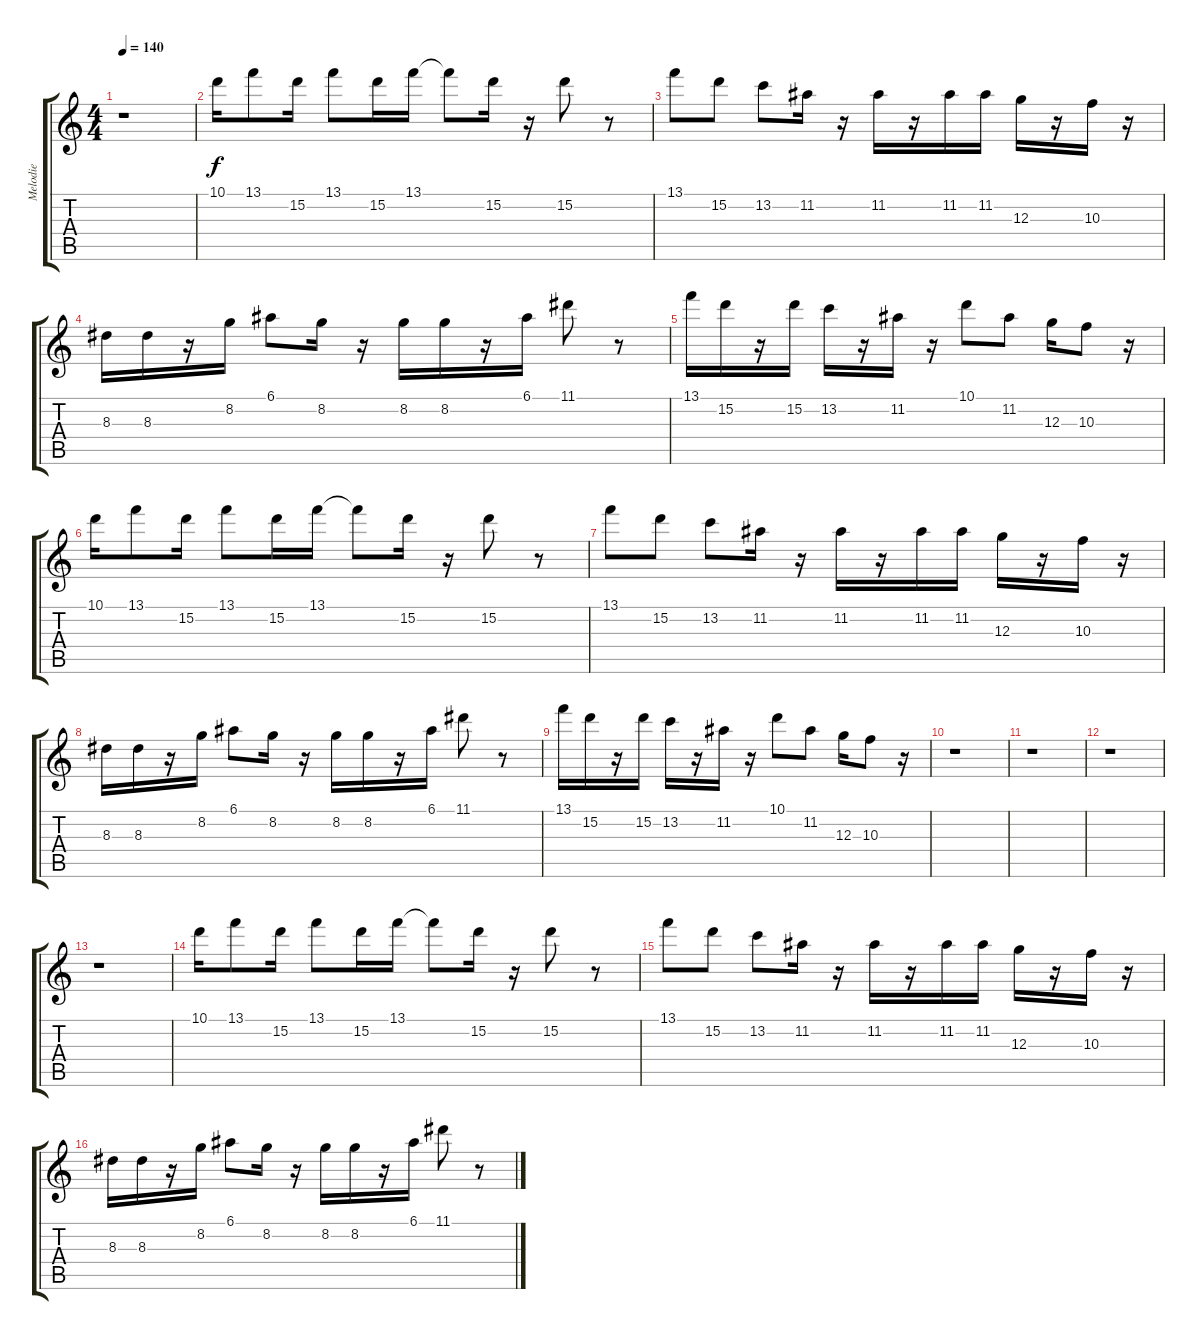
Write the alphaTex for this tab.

\track ("Melodie" "Melodie") {instrument distortionguitar}
\staff {score tabs}
\tuning (E4 B3 G3 D3 A2 E2) {hide}
\ts (4 4)
\tempo 140
\clef g2
\ks c
r.1{dy f instrument distortionguitar} |
10.1.16 13.1.8 15.2.16 13.1.8 15.2.16 13.1.16 13.1{t}.8 15.2.16 r.16 15.2.8 r.8 |
13.1.8 15.2.8 13.2.8 11.2.16 r.16 11.2.16 r.16 11.2.16 11.2.16 12.3.16 r.16 10.3.16 r.16 |
8.3.16 8.3.16 r.16 8.2.16 6.1.8 8.2.16 r.16 8.2.16 8.2.16 r.16 6.1.16 11.1.8 r.8 |
13.1.16 15.2.16 r.16 15.2.16 13.2.16 r.16 11.2.16 r.16 10.1.8 11.2.8 12.3.16 10.3.8 r.16 |
10.1.16 13.1.8 15.2.16 13.1.8 15.2.16 13.1.16 13.1{t}.8 15.2.16 r.16 15.2.8 r.8 |
13.1.8 15.2.8 13.2.8 11.2.16 r.16 11.2.16 r.16 11.2.16 11.2.16 12.3.16 r.16 10.3.16 r.16 |
8.3.16 8.3.16 r.16 8.2.16 6.1.8 8.2.16 r.16 8.2.16 8.2.16 r.16 6.1.16 11.1.8 r.8 |
13.1.16 15.2.16 r.16 15.2.16 13.2.16 r.16 11.2.16 r.16 10.1.8 11.2.8 12.3.16 10.3.8 r.16 |
r.1 |
r.1 |
r.1 |
r.1 |
10.1.16 13.1.8 15.2.16 13.1.8 15.2.16 13.1.16 13.1{t}.8 15.2.16 r.16 15.2.8 r.8 |
13.1.8 15.2.8 13.2.8 11.2.16 r.16 11.2.16 r.16 11.2.16 11.2.16 12.3.16 r.16 10.3.16 r.16 |
8.3.16 8.3.16 r.16 8.2.16 6.1.8 8.2.16 r.16 8.2.16 8.2.16 r.16 6.1.16 11.1.8 r.8
